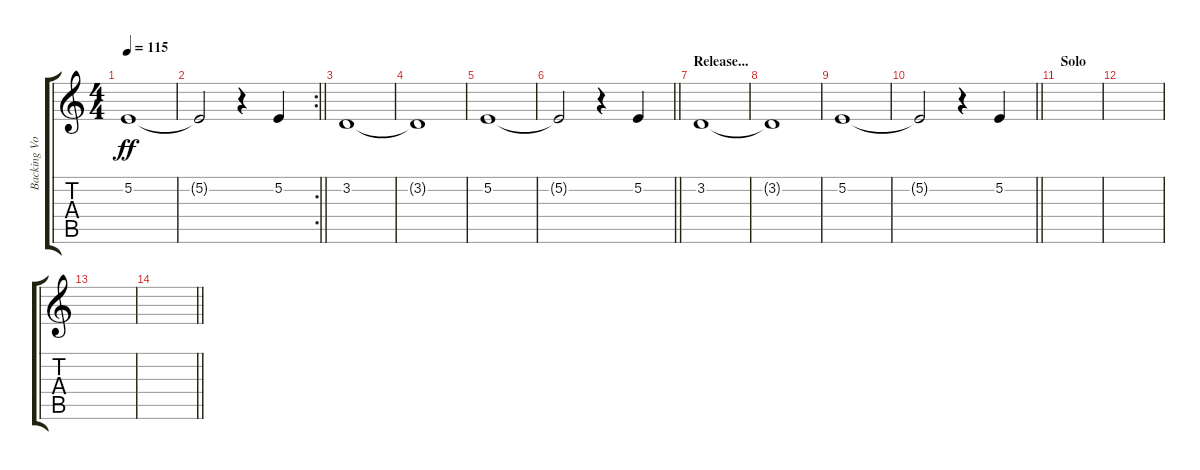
\track ("Backing Vocal(Vincent)/Clean Guitar I" "Backing Vo") {instrument altosax}
\staff {score tabs}
\tuning (E4 B3 G3 D3 A2 E2) {hide}
\ts (4 4)
\tempo 115
\clef g2
\ks c
5.2.1{dy ff} |
\rc 2
\barLineRight lightlight
5.2{t}.2 r.4 5.2.4 |
\section ("" "")
3.2.1 |
3.2{t}.1 |
5.2.1 |
\barLineRight lightlight
5.2{t}.2 r.4 5.2.4 |
\section ("" "Release...")
3.2.1 |
3.2{t}.1 |
5.2.1 |
\barLineRight lightlight
5.2{t}.2 r.4 5.2.4 |
\section ("" "Solo")
|
|
|
\barLineRight lightlight
